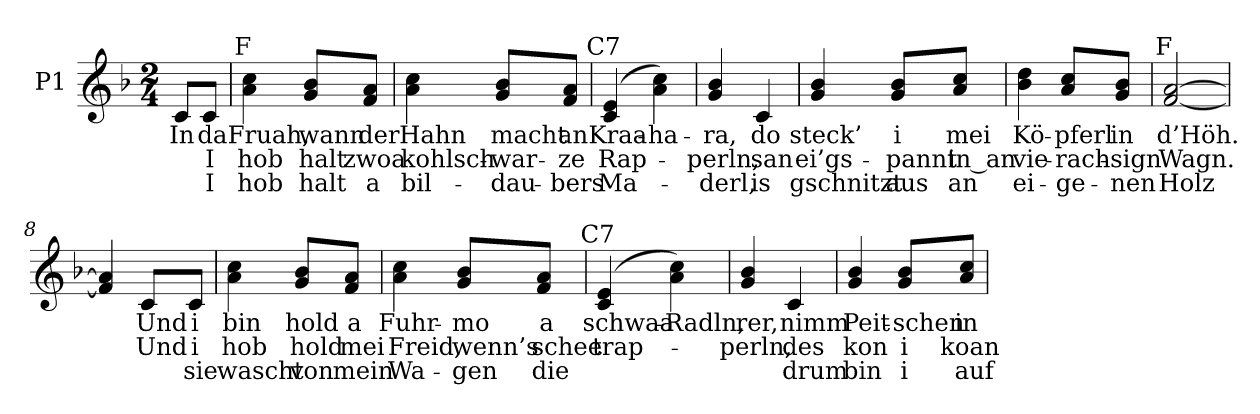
**kern	**text	**text	**text
*part1	*part1	*part1	*part1
*staff1	*staff1	*staff1	*staff1
*I"P1	*	*	*
!!LO:PB:g=z
*clefG2	*	*	*
*k[b-]	*	*	*
*F:	*	*	*
*M2/4	*	*	*
=	=	=	=
!	!LO:LY:b:color=#000000	!	!
8ci/L	In	.	.
!	!LO:LY:b:color=#000000	!LO:LY:b:color=#000000	!LO:LY:b:color=#000000
8ci/J	da	I	I
=1	=1	=1	=1
!LO:TX:a:cj:t=F	!	!	!
!	!LO:LY:b:color=#000000	!LO:LY:b:color=#000000	!LO:LY:b:color=#000000
4ai\ 4cci	Fruah,	hob	hob
!	!LO:LY:b:color=#000000	!LO:LY:b:color=#000000	!LO:LY:b:color=#000000
8gi/ 8b-iL	wann	halt	halt
!	!LO:LY:b:color=#000000	!LO:LY:b:color=#000000	!LO:LY:b:color=#000000
8fi/ 8aiJ	der	zwoa	a
=2	=2	=2	=2
!	!LO:LY:b:color=#000000	!LO:LY:b:color=#000000	!LO:LY:b:color=#000000
4ai\ 4cci	Hahn	kohlsch-	bil-
!	!LO:LY:b:color=#000000	!LO:LY:b:color=#000000	!LO:LY:b:color=#000000
8gi/ 8b-iL	macht	-war-	-dau-
!	!LO:LY:b:color=#000000	!LO:LY:b:color=#000000	!LO:LY:b:color=#000000
8fi/ 8aiJ	an	-ze	-bers
=3	=3	=3	=3
!LO:TX:a:cj:t=C7	!	!	!
!	!LO:LY:b:color=#000000	!LO:LY:b:color=#000000	!LO:LY:b:color=#000000
(4ci/ 4ei	Kraa-	Rap-	Ma-
!	!LO:LY:b:color=#000000	!	!
4ai\ 4cci)	-ha-	.	.
=4	=4	=4	=4
!	!LO:LY:b:color=#000000	!LO:LY:b:color=#000000	!LO:LY:b:color=#000000
4gi/ 4b-i	-ra,	-perln,	-derl,
!	!LO:LY:b:color=#000000	!LO:LY:b:color=#000000	!LO:LY:b:color=#000000
4ci/	do	san	is
!!LO:LB:g=z
=5	=5	=5	=5
!	!LO:LY:b:color=#000000	!LO:LY:b:color=#000000	!LO:LY:b:color=#000000
4gi/ 4b-i	steck’	ei’gs-	gschnitzt
!	!LO:LY:b:color=#000000	!LO:LY:b:color=#000000	!LO:LY:b:color=#000000
8gi/ 8b-iL	i	-pannt	aus
!	!LO:LY:b:color=#000000	!LO:LY:b:color=#000000	!LO:LY:b:color=#000000
8ai/ 8cciJ	mei	in_an	an
=6	=6	=6	=6
!	!LO:LY:b:color=#000000	!LO:LY:b:color=#000000	!LO:LY:b:color=#000000
4b-i\ 4ddi	Kö-	vie-	ei-
!	!LO:LY:b:color=#000000	!LO:LY:b:color=#000000	!LO:LY:b:color=#000000
8ai/ 8cciL	-pferl	-rach-	-ge-
!	!LO:LY:b:color=#000000	!LO:LY:b:color=#000000	!LO:LY:b:color=#000000
8gi/ 8b-iJ	in	-sign	-nen
=7	=7	=7	=7
!LO:TX:a:cj:t=F	!	!	!
!	!LO:LY:b:color=#000000	!LO:LY:b:color=#000000	!LO:LY:b:color=#000000
[<2fi/ [>2ai	d’Höh.	Wagn.	Holz
=8	=8	=8	=8
4fi/] 4ai]	.	.	.
!	!LO:LY:b:color=#000000	!LO:LY:b:color=#000000	!
8ci/L	Und	Und	.
!	!LO:LY:b:color=#000000	!LO:LY:b:color=#000000	!LO:LY:b:color=#000000
8ci/J	i	i	sie
!!LO:LB:g=z
=9	=9	=9	=9
!	!LO:LY:b:color=#000000	!LO:LY:b:color=#000000	!LO:LY:b:color=#000000
4ai\ 4cci	bin	hob	wascht
!	!LO:LY:b:color=#000000	!LO:LY:b:color=#000000	!LO:LY:b:color=#000000
8gi/ 8b-iL	hold	hold	von
!	!LO:LY:b:color=#000000	!LO:LY:b:color=#000000	!LO:LY:b:color=#000000
8fi/ 8aiJ	a	mei	mein
=10	=10	=10	=10
!	!LO:LY:b:color=#000000	!LO:LY:b:color=#000000	!LO:LY:b:color=#000000
4ai\ 4cci	Fuhr-	Freid,	Wa-
!	!LO:LY:b:color=#000000	!LO:LY:b:color=#000000	!LO:LY:b:color=#000000
8gi/ 8b-iL	-mo	wenn’s	-gen
!	!LO:LY:b:color=#000000	!LO:LY:b:color=#000000	!LO:LY:b:color=#000000
8fi/ 8aiJ	a	schee	die
=11	=11	=11	=11
!LO:TX:a:cj:t=C7	!	!	!
!	!LO:LY:b:color=#000000	!LO:LY:b:color=#000000	!
(4ci/ 4ei	schwaa-	trap-	.
!	!LO:LY:b:color=#000000	!	!
4ai\ 4cci)	Radln,	.	.
=12	=12	=12	=12
!	!LO:LY:b:color=#000000	!LO:LY:b:color=#000000	!
4gi/ 4b-i	-rer,	-perln,	.
!	!LO:LY:b:color=#000000	!LO:LY:b:color=#000000	!LO:LY:b:color=#000000
4ci/	nimm	des	drum
!!LO:LB:g=z
=13	=13	=13	=13
!	!LO:LY:b:color=#000000	!LO:LY:b:color=#000000	!LO:LY:b:color=#000000
4gi/ 4b-i	Peit-	kon	bin
!	!LO:LY:b:color=#000000	!LO:LY:b:color=#000000	!LO:LY:b:color=#000000
8gi/ 8b-iL	-schen	i	i
!	!LO:LY:b:color=#000000	!LO:LY:b:color=#000000	!LO:LY:b:color=#000000
8ai/ 8cciJ	in	koan-	auf
=	=	=	=
*-	*-	*-	*-
